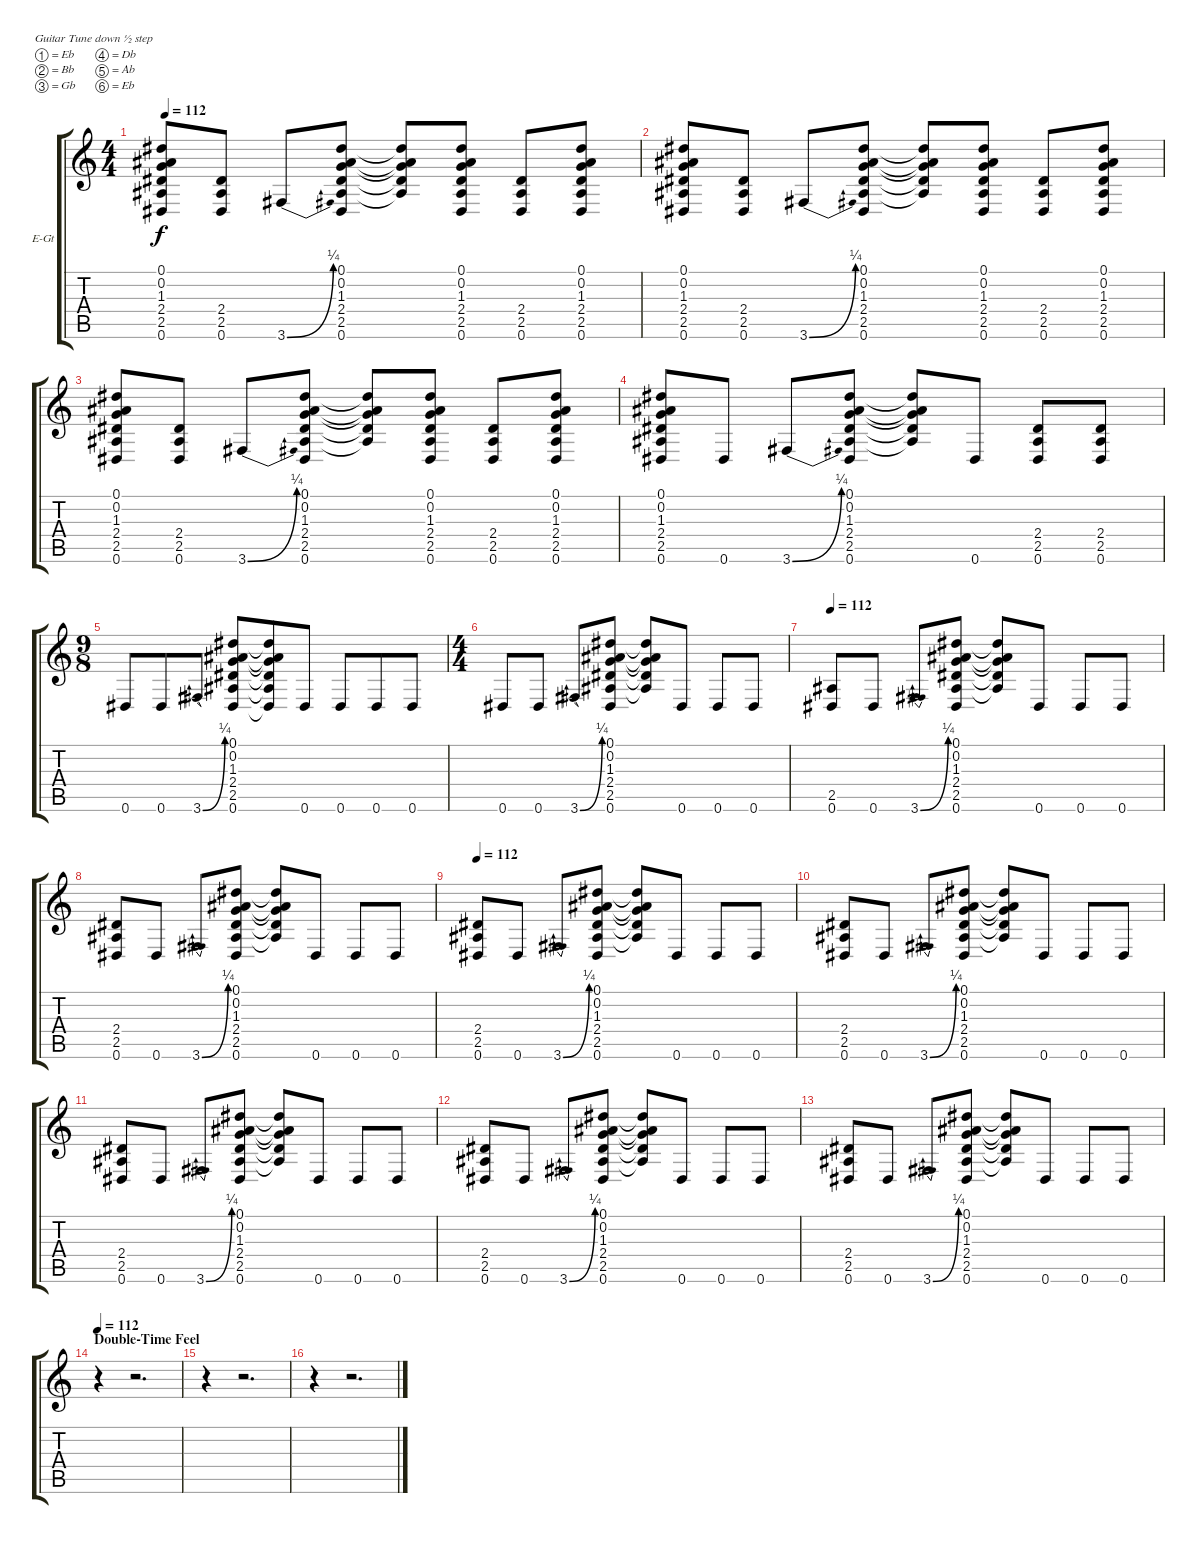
\bracketExtendMode groupsimilarinstruments
\firstSystemTrackNameOrientation horizontal
\otherSystemsTrackNameOrientation horizontal
\track ("Guitar (Larry Lee)" "E-Gt") {instrument overdrivenguitar}
\staff {score tabs}
\tuning (Eb4 Bb3 Gb3 Db3 Ab2 Eb2)
\ts (4 4)
\tempo 112
\clef g2
\ks c
(0.1 0.2 1.3 2.4 2.5 0.6).8{dy f} (2.4 2.5 0.6).8 3.6{be (bend 0 0 60 1)}.8 (0.1 0.2 1.3 2.4 2.5 0.6).8 (0.1{t} 0.2{t} 1.3{t} 2.4{t} 2.5{t}).8 (0.1 0.2 1.3 2.4 2.5 0.6).8 (2.4 2.5 0.6).8 (0.1 0.2 1.3 2.4 2.5 0.6).8 |
(0.1 0.2 1.3 2.4 2.5 0.6).8 (2.4 2.5 0.6).8 3.6{be (bend 0 0 60 1)}.8 (0.1 0.2 1.3 2.4 2.5 0.6).8 (0.1{t} 0.2{t} 1.3{t} 2.4{t} 2.5{t}).8 (0.1 0.2 1.3 2.4 2.5 0.6).8 (2.4 2.5 0.6).8 (0.1 0.2 1.3 2.4 2.5 0.6).8 |
(0.1 0.2 1.3 2.4 2.5 0.6).8 (2.4 2.5 0.6).8 3.6{be (bend 0 0 60 1)}.8 (0.1 0.2 1.3 2.4 2.5 0.6).8 (0.1{t} 0.2{t} 1.3{t} 2.4{t} 2.5{t}).8 (0.1 0.2 1.3 2.4 2.5 0.6).8 (2.4 2.5 0.6).8 (0.1 0.2 1.3 2.4 2.5 0.6).8 |
(0.1 0.2 1.3 2.4 2.5 0.6).8 0.6.8 3.6{be (bend 0 0 60 1)}.8 (0.1 0.2 1.3 2.4 2.5 0.6).8 (0.1{t} 0.2{t} 1.3{t} 2.4{t} 2.5{t}).8 0.6.8 (2.4 2.5 0.6).8 (2.4 2.5 0.6).8 |
\ts (9 8)
0.6.8 0.6.8 3.6{be (bend 0 0 60 1)}.8 (0.1 0.2 1.3 2.4 2.5 0.6).8 (0.1{t} 0.2{t} 1.3{t} 2.4{t} 2.5{t} 0.6{t}).8 0.6.8 0.6.8 0.6.8 0.6.8 |
\ts (4 4)
0.6.8 0.6.8 3.6{be (bend 0 0 60 1)}.8 (0.1 0.2 1.3 2.4 2.5 0.6).8 (0.1{t} 0.2{t} 1.3{t} 2.4{t} 2.5{t}).8 0.6.8 0.6.8 0.6.8 |
\tempo 112
(2.5 0.6).8 0.6.8 3.6{be (bend 0 0 60 1)}.8 (0.1 0.2 1.3 2.4 2.5 0.6).8 (0.1{t} 0.2{t} 1.3{t} 2.4{t} 2.5{t}).8 0.6.8 0.6.8 0.6.8 |
(2.4 2.5 0.6).8 0.6.8 3.6{be (bend 0 0 60 1)}.8 (0.1 0.2 1.3 2.4 2.5 0.6).8 (0.1{t} 0.2{t} 1.3{t} 2.4{t} 2.5{t}).8 0.6.8 0.6.8 0.6.8 |
\tempo 112
(2.4 2.5 0.6).8 0.6.8 3.6{be (bend 0 0 60 1)}.8 (0.1 0.2 1.3 2.4 2.5 0.6).8 (0.1{t} 0.2{t} 1.3{t} 2.4{t} 2.5{t}).8 0.6.8 0.6.8 0.6.8 |
(2.4 2.5 0.6).8 0.6.8 3.6{be (bend 0 0 60 1)}.8 (0.1 0.2 1.3 2.4 2.5 0.6).8 (0.1{t} 0.2{t} 1.3{t} 2.4{t} 2.5{t}).8 0.6.8 0.6.8 0.6.8 |
(2.4 2.5 0.6).8 0.6.8 3.6{be (bend 0 0 60 1)}.8 (0.1 0.2 1.3 2.4 2.5 0.6).8 (0.1{t} 0.2{t} 1.3{t} 2.4{t} 2.5{t}).8 0.6.8 0.6.8 0.6.8 |
(2.4 2.5 0.6).8 0.6.8 3.6{be (bend 0 0 60 1)}.8 (0.1 0.2 1.3 2.4 2.5 0.6).8 (0.1{t} 0.2{t} 1.3{t} 2.4{t} 2.5{t}).8 0.6.8 0.6.8 0.6.8 |
(2.4 2.5 0.6).8 0.6.8 3.6{be (bend 0 0 60 1)}.8 (0.1 0.2 1.3 2.4 2.5 0.6).8 (0.1{t} 0.2{t} 1.3{t} 2.4{t} 2.5{t}).8 0.6.8 0.6.8 0.6.8 |
\section ("" "Double-Time Feel")
\tempo 112
r.4 r.2{d} |
r.4 r.2{d} |
r.4 r.2{d}
